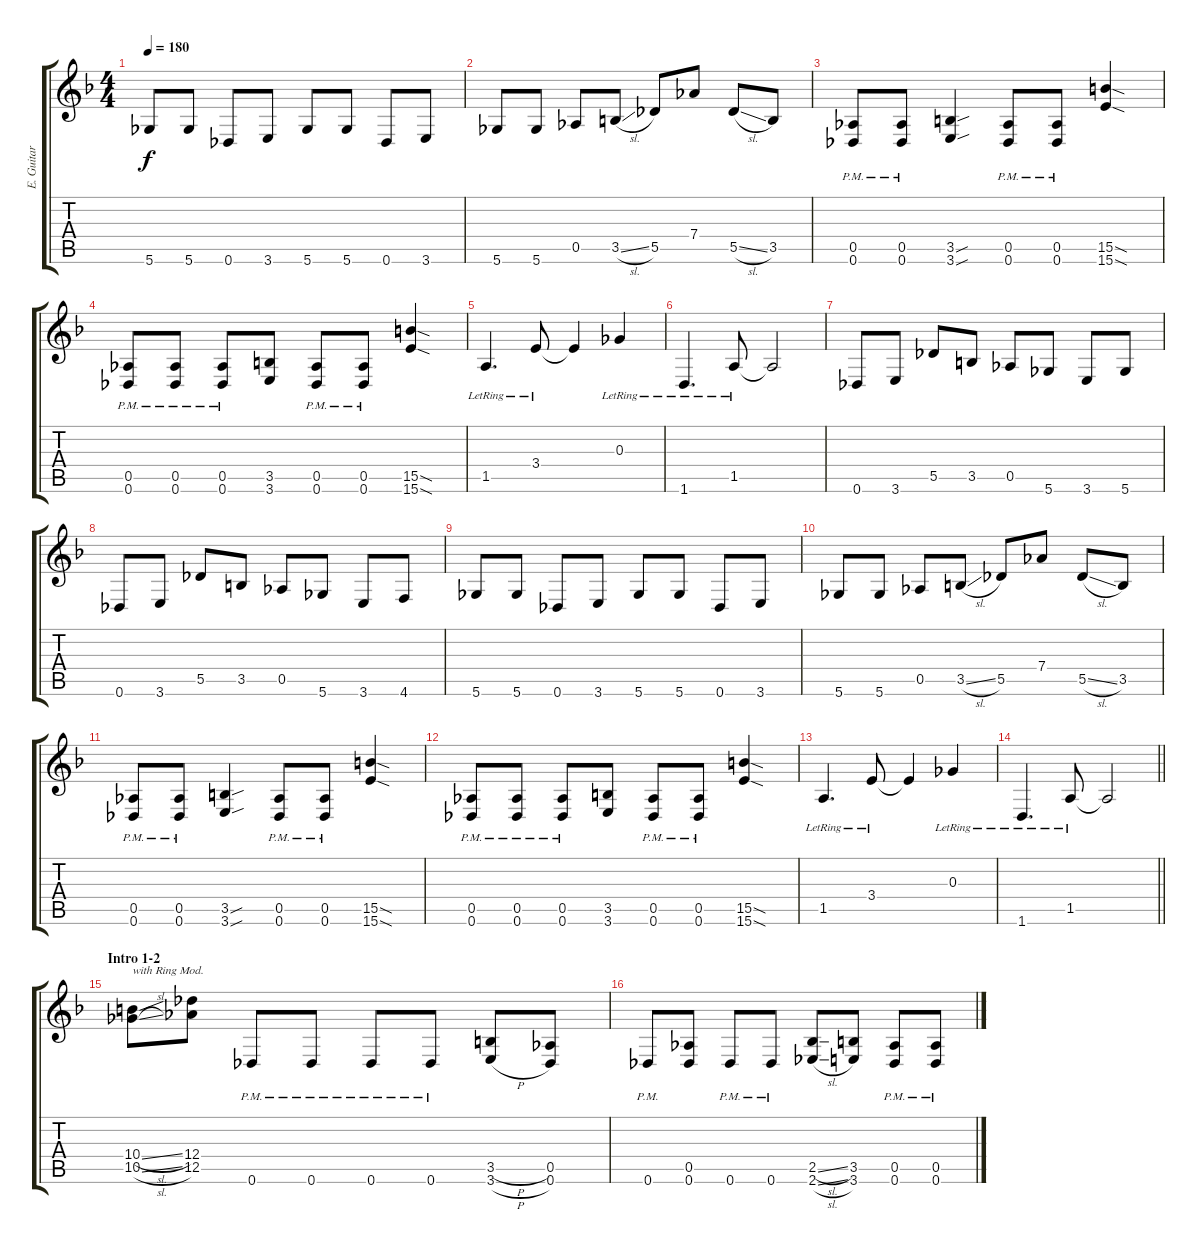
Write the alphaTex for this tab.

\track ("E. Guitar I" "E. Guitar ") {instrument distortionguitar}
\staff {score tabs}
\tuning (Eb4 Bb3 Gb3 Db3 Ab2 Db2) {hide}
\ts (4 4)
\tempo 180
\clef g2
\ks f
5.6.8{dy f} 5.6.8 0.6.8 3.6.8 5.6.8 5.6.8 0.6.8 3.6.8 |
5.6.8 5.6.8 0.5.8 3.5{sl}.8 5.5.8 7.4.8 5.5{sl}.8 3.5.8 |
(0.5{pm} 0.6{pm}).8 (0.5{pm} 0.6{pm}).8 (3.5{sou} 3.6{sou}).4 (0.5{pm} 0.6{pm}).8 (0.5{pm} 0.6{pm}).8 (15.5{sod} 15.6{sod}).4 |
(0.5{pm} 0.6{pm}).8 (0.5{pm} 0.6{pm}).8 (0.5{pm} 0.6{pm}).8 (3.5 3.6).8 (0.5{pm} 0.6{pm}).8 (0.5{pm} 0.6{pm}).8 (15.5{sod} 15.6{sod}).4 |
1.5{lr}.4{d} 3.4{lr}.8 3.4{t}.4 0.3{lr}.4 |
1.6{lr}.4{d} 1.5{lr}.8 1.5{t}.2 |
0.6.8 3.6.8 5.5.8 3.5.8 0.5.8 5.6.8 3.6.8 5.6.8 |
0.6.8 3.6.8 5.5.8 3.5.8 0.5.8 5.6.8 3.6.8 4.6.8 |
5.6.8 5.6.8 0.6.8 3.6.8 5.6.8 5.6.8 0.6.8 3.6.8 |
5.6.8 5.6.8 0.5.8 3.5{sl}.8 5.5.8 7.4.8 5.5{sl}.8 3.5.8 |
(0.5{pm} 0.6{pm}).8 (0.5{pm} 0.6{pm}).8 (3.5{sou} 3.6{sou}).4 (0.5{pm} 0.6{pm}).8 (0.5{pm} 0.6{pm}).8 (15.5{sod} 15.6{sod}).4 |
(0.5{pm} 0.6{pm}).8 (0.5{pm} 0.6{pm}).8 (0.5{pm} 0.6{pm}).8 (3.5 3.6).8 (0.5{pm} 0.6{pm}).8 (0.5{pm} 0.6{pm}).8 (15.5{sod} 15.6{sod}).4 |
1.5{lr}.4{d} 3.4{lr}.8 3.4{t}.4 0.3{lr}.4 |
\barLineRight lightlight
1.6{lr}.4{d} 1.5{lr}.8 1.5{t}.2 |
\section ("" "Intro 1-2")
(10.4{sl} 10.5{sl}).8{txt "with Ring Mod." balance 8} (12.4 12.5).8 0.6{pm}.8 0.6{pm}.8 0.6{pm}.8 0.6{pm}.8 (3.5{h} 3.6{h}).8 (0.5 0.6).8 |
0.6{pm}.8 (0.5 0.6).8 0.6{pm}.8 0.6{pm}.8 (2.5{sl} 2.6{sl}).8 (3.5 3.6).8 (0.5{pm} 0.6{pm}).8 (0.5{pm} 0.6{pm}).8
